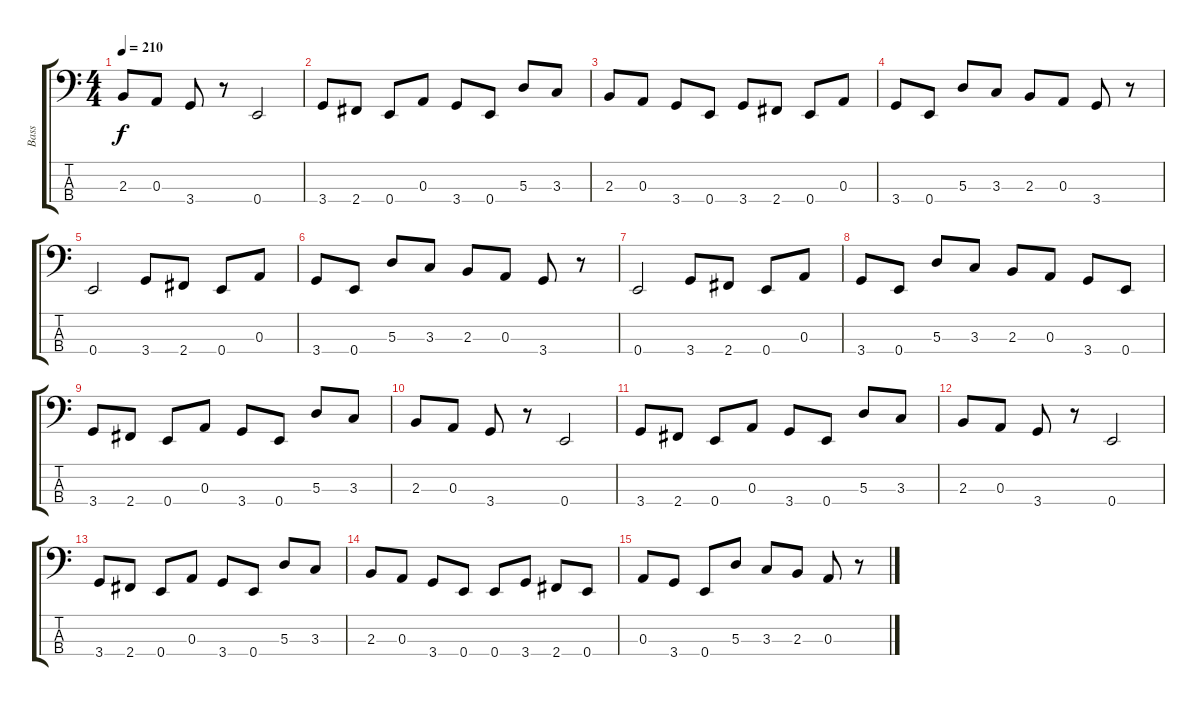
\track ("Bass" "Bass") {instrument electricbassfinger}
\staff {score tabs}
\tuning (G2 D2 A1 E1) {hide}
\ts (4 4)
\tempo 210
\clef f4
\ks c
2.3.8{dy f} 0.3.8 3.4.8 r.8 0.4.2 |
3.4.8 2.4.8 0.4.8 0.3.8 3.4.8 0.4.8 5.3.8 3.3.8 |
2.3.8 0.3.8 3.4.8 0.4.8 3.4.8 2.4.8 0.4.8 0.3.8 |
3.4.8 0.4.8 5.3.8 3.3.8 2.3.8 0.3.8 3.4.8 r.8 |
0.4.2 3.4.8 2.4.8 0.4.8 0.3.8 |
3.4.8 0.4.8 5.3.8 3.3.8 2.3.8 0.3.8 3.4.8 r.8 |
0.4.2 3.4.8 2.4.8 0.4.8 0.3.8 |
3.4.8 0.4.8 5.3.8 3.3.8 2.3.8 0.3.8 3.4.8 0.4.8 |
3.4.8 2.4.8 0.4.8 0.3.8 3.4.8 0.4.8 5.3.8 3.3.8 |
2.3.8 0.3.8 3.4.8 r.8 0.4.2 |
3.4.8 2.4.8 0.4.8 0.3.8 3.4.8 0.4.8 5.3.8 3.3.8 |
2.3.8 0.3.8 3.4.8 r.8 0.4.2 |
3.4.8 2.4.8 0.4.8 0.3.8 3.4.8 0.4.8 5.3.8 3.3.8 |
2.3.8 0.3.8 3.4.8 0.4.8 0.4.8 3.4.8 2.4.8 0.4.8 |
0.3.8 3.4.8 0.4.8 5.3.8 3.3.8 2.3.8 0.3.8 r.8
